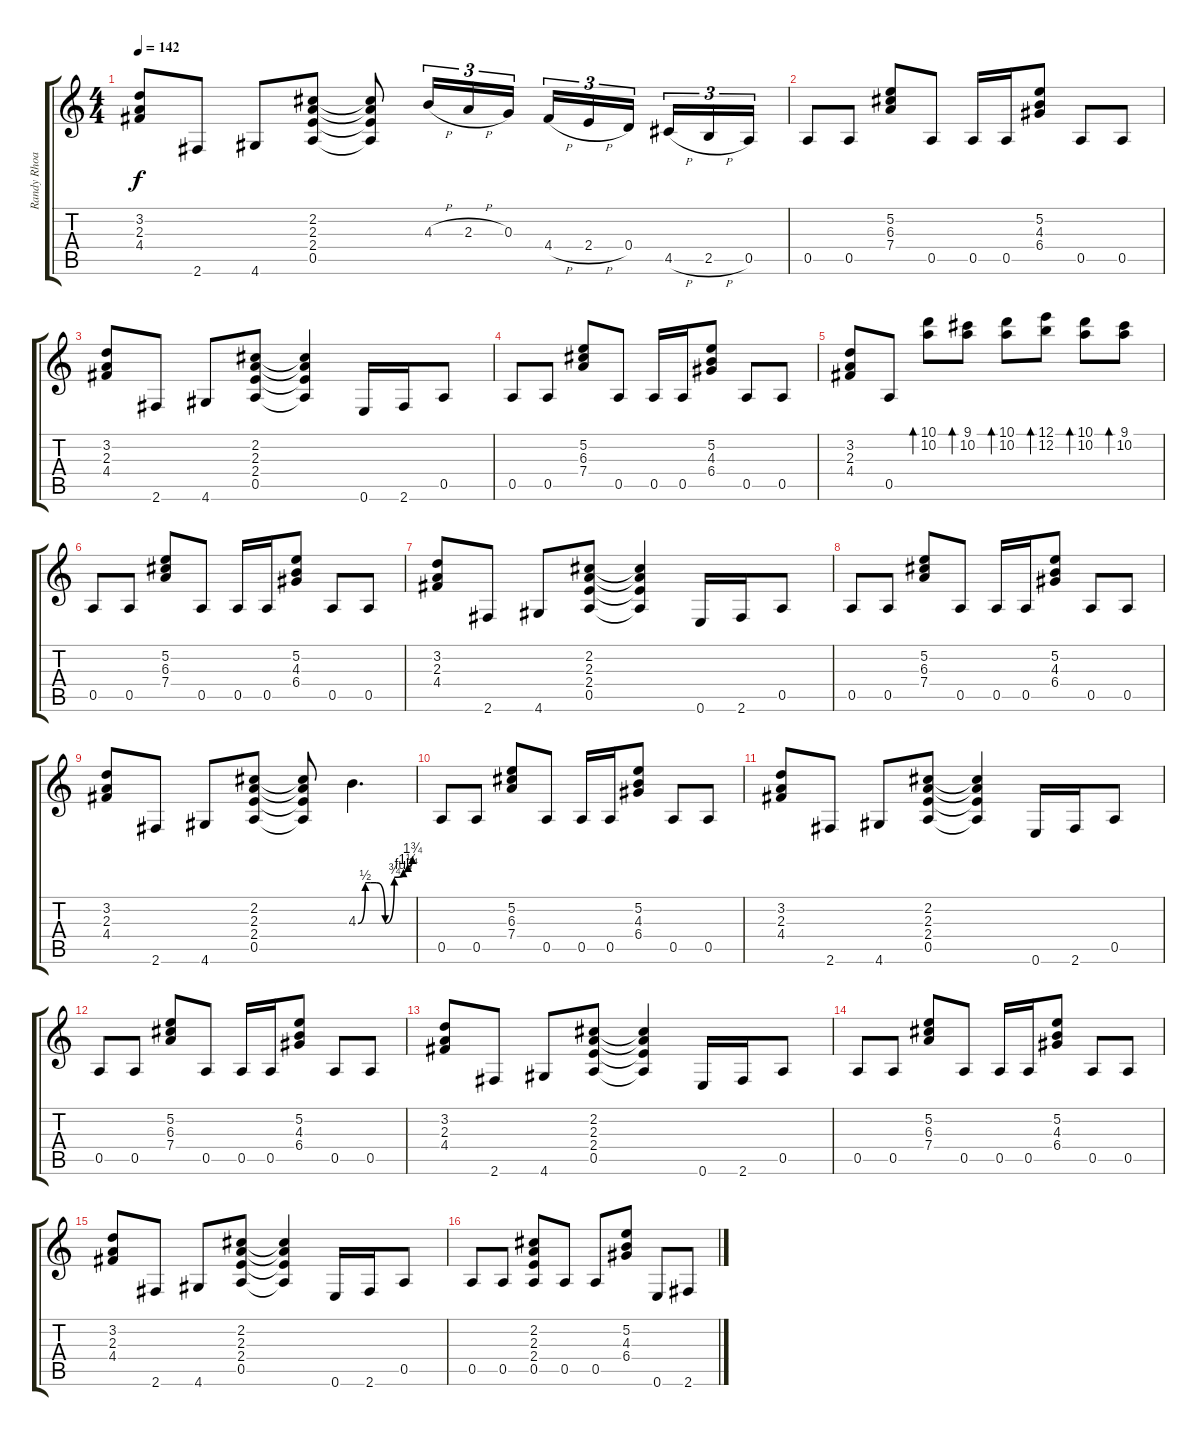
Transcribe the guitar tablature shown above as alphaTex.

\track ("Randy Rhoads" "Randy Rhoa") {instrument distortionguitar}
\staff {score tabs}
\tuning (E4 B3 G3 D3 A2 E2) {hide}
\ts (4 4)
\tempo 142
\clef g2
\ks c
(3.2 2.3 4.4).8{dy f} 2.6.8 4.6.8 (2.2 2.3 2.4 0.5).8 (2.2{t} 2.3{t} 2.4{t} 0.5{t}).8 4.3{h}.16{tu (3 2)} 2.3{h}.16{tu (3 2)} 0.3.16{tu (3 2)} 4.4{h}.16{tu (3 2)} 2.4{h}.16{tu (3 2)} 0.4.16{tu (3 2) beam splitsecondary} 4.5{h}.16{tu (3 2)} 2.5{h}.16{tu (3 2)} 0.5.16{tu (3 2)} |
0.5.8 0.5.8 (5.2 6.3 7.4).8 0.5.8 0.5.16 0.5.16 (5.2 4.3 6.4).8 0.5.8 0.5.8 |
(3.2 2.3 4.4).8 2.6.8 4.6.8 (2.2 2.3 2.4 0.5).8 (2.2{t} 2.3{t} 2.4{t} 0.5{t}).4 0.6.16 2.6.16 0.5.8 |
0.5.8 0.5.8 (5.2 6.3 7.4).8 0.5.8 0.5.16 0.5.16 (5.2 4.3 6.4).8 0.5.8 0.5.8 |
(3.2 2.3 4.4).8 0.5.8 (10.1 10.2).8{bd 120} (9.1 10.2).8{bd 120} (10.1 10.2).8{bd 120} (12.1 12.2).8{bd 120} (10.1 10.2).8{bd 120} (9.1 10.2).8{bd 120} |
0.5.8 0.5.8 (5.2 6.3 7.4).8 0.5.8 0.5.16 0.5.16 (5.2 4.3 6.4).8 0.5.8 0.5.8 |
(3.2 2.3 4.4).8 2.6.8 4.6.8 (2.2 2.3 2.4 0.5).8 (2.2{t} 2.3{t} 2.4{t} 0.5{t}).4 0.6.16 2.6.16 0.5.8 |
0.5.8 0.5.8 (5.2 6.3 7.4).8 0.5.8 0.5.16 0.5.16 (5.2 4.3 6.4).8 0.5.8 0.5.8 |
(3.2 2.3 4.4).8 2.6.8 4.6.8 (2.2 2.3 2.4 0.5).8 (2.2{t} 2.3{t} 2.4{t} 0.5{t}).8 4.3{be (custom 0 0 8 2 10 2 14 2 20 2 30 0 40 3 50 4 55 5 60 7)}.4{d} |
0.5.8 0.5.8 (5.2 6.3 7.4).8 0.5.8 0.5.16 0.5.16 (5.2 4.3 6.4).8 0.5.8 0.5.8 |
(3.2 2.3 4.4).8 2.6.8 4.6.8 (2.2 2.3 2.4 0.5).8 (2.2{t} 2.3{t} 2.4{t} 0.5{t}).4 0.6.16 2.6.16 0.5.8 |
0.5.8 0.5.8 (5.2 6.3 7.4).8 0.5.8 0.5.16 0.5.16 (5.2 4.3 6.4).8 0.5.8 0.5.8 |
(3.2 2.3 4.4).8 2.6.8 4.6.8 (2.2 2.3 2.4 0.5).8 (2.2{t} 2.3{t} 2.4{t} 0.5{t}).4 0.6.16 2.6.16 0.5.8 |
0.5.8 0.5.8 (5.2 6.3 7.4).8 0.5.8 0.5.16 0.5.16 (5.2 4.3 6.4).8 0.5.8 0.5.8 |
(3.2 2.3 4.4).8 2.6.8 4.6.8 (2.2 2.3 2.4 0.5).8 (2.2{t} 2.3{t} 2.4{t} 0.5{t}).4 0.6.16 2.6.16 0.5.8 |
0.5.8 0.5.8 (2.2 2.3 2.4 0.5).8 0.5.8 0.5.8 (5.2 4.3 6.4).8 0.6.8 2.6.8
